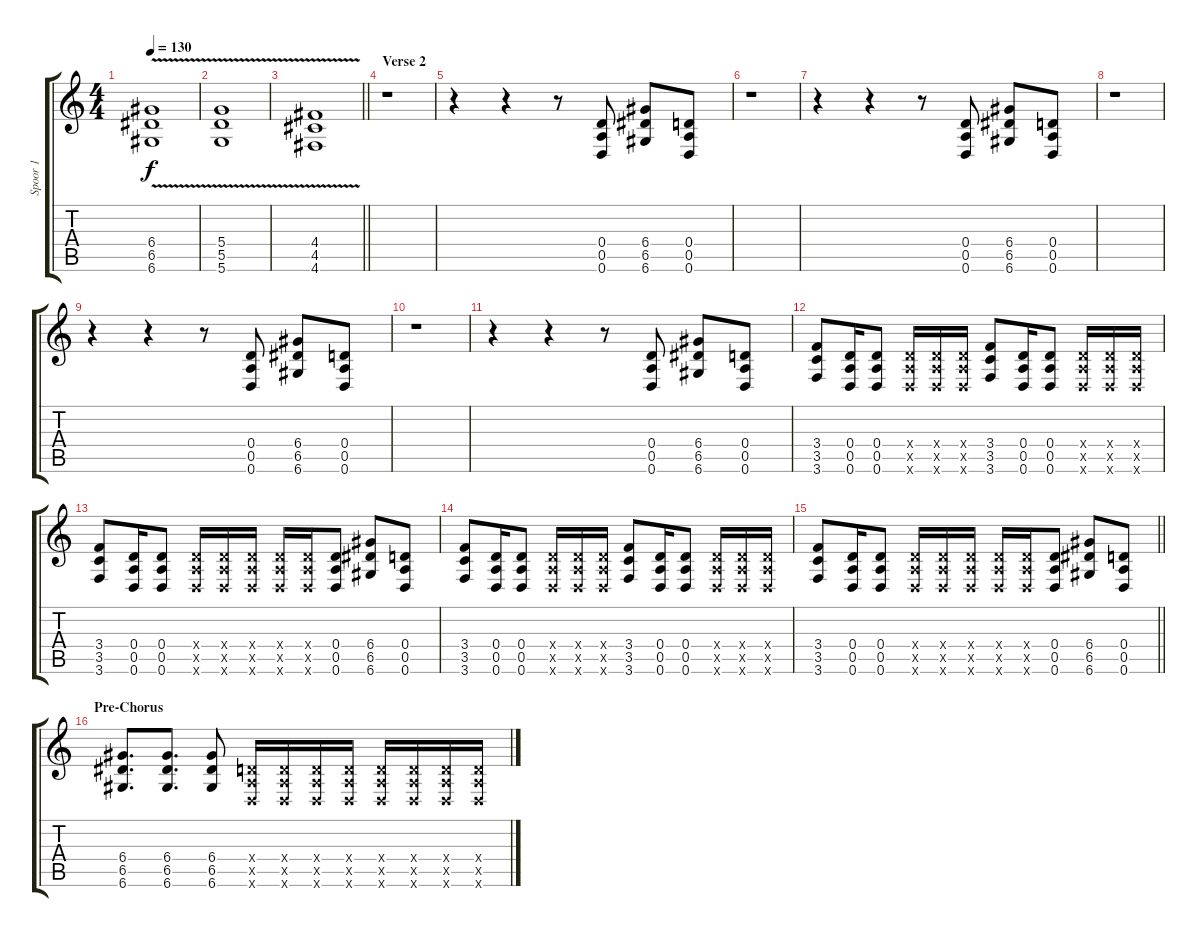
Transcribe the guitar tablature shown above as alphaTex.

\track ("Spoor 1" "Spoor 1") {instrument overdrivenguitar}
\staff {score tabs}
\tuning (E4 B3 G3 D3 A2 D2) {hide}
\ts (4 4)
\tempo 130
\clef g2
\ks c
(6.4 6.5 6.6{v}).1{dy f} |
(5.4 5.5 5.6{v}).1 |
\barLineRight lightlight
(4.4{v} 4.5 4.6).1 |
\section ("" "Verse 2")
r.1 |
r.4 r.4 r.8 (0.4 0.5 0.6).8 (6.4 6.5 6.6).8 (0.4 0.5 0.6).8 |
r.1 |
r.4 r.4 r.8 (0.4 0.5 0.6).8 (6.4 6.5 6.6).8 (0.4 0.5 0.6).8 |
r.1 |
r.4 r.4 r.8 (0.4 0.5 0.6).8 (6.4 6.5 6.6).8 (0.4 0.5 0.6).8 |
r.1 |
r.4 r.4 r.8 (0.4 0.5 0.6).8 (6.4 6.5 6.6).8 (0.4 0.5 0.6).8 |
(3.4 3.5 3.6).8 (0.4 0.5 0.6).16 (0.4 0.5 0.6).8 (0.4{x} 0.5{x} 0.6{x}).16 (0.4{x} 0.5{x} 0.6{x}).16 (0.4{x} 0.5{x} 0.6{x}).16 (3.4 3.5 3.6).8 (0.4 0.5 0.6).16 (0.4 0.5 0.6).8 (0.4{x} 0.5{x} 0.6{x}).16 (0.4{x} 0.5{x} 0.6{x}).16 (0.4{x} 0.5{x} 0.6{x}).16 |
(3.4 3.5 3.6).8 (0.4 0.5 0.6).16 (0.4 0.5 0.6).8 (0.4{x} 0.5{x} 0.6{x}).16 (0.4{x} 0.5{x} 0.6{x}).16 (0.4{x} 0.5{x} 0.6{x}).16 (0.4{x} 0.5{x} 0.6{x}).16 (0.4{x} 0.5{x} 0.6{x}).16 (0.4 0.5 0.6).8 (6.4 6.5 6.6).8 (0.4 0.5 0.6).8 |
(3.4 3.5 3.6).8 (0.4 0.5 0.6).16 (0.4 0.5 0.6).8 (0.4{x} 0.5{x} 0.6{x}).16 (0.4{x} 0.5{x} 0.6{x}).16 (0.4{x} 0.5{x} 0.6{x}).16 (3.4 3.5 3.6).8 (0.4 0.5 0.6).16 (0.4 0.5 0.6).8 (0.4{x} 0.5{x} 0.6{x}).16 (0.4{x} 0.5{x} 0.6{x}).16 (0.4{x} 0.5{x} 0.6{x}).16 |
\barLineRight lightlight
(3.4 3.5 3.6).8 (0.4 0.5 0.6).16 (0.4 0.5 0.6).8 (0.4{x} 0.5{x} 0.6{x}).16 (0.4{x} 0.5{x} 0.6{x}).16 (0.4{x} 0.5{x} 0.6{x}).16 (0.4{x} 0.5{x} 0.6{x}).16 (0.4{x} 0.5{x} 0.6{x}).16 (0.4 0.5 0.6).8 (6.4 6.5 6.6).8 (0.4 0.5 0.6).8 |
\section ("" "Pre-Chorus")
(6.4 6.5 6.6).8{d} (6.4 6.5 6.6).8{d} (6.4 6.5 6.6).8 (0.4{x} 0.5{x} 0.6{x}).16 (0.4{x} 0.5{x} 0.6{x}).16 (0.4{x} 0.5{x} 0.6{x}).16 (0.4{x} 0.5{x} 0.6{x}).16 (0.4{x} 0.5{x} 0.6{x}).16 (0.4{x} 0.5{x} 0.6{x}).16 (0.4{x} 0.5{x} 0.6{x}).16 (0.4{x} 0.5{x} 0.6{x}).16
